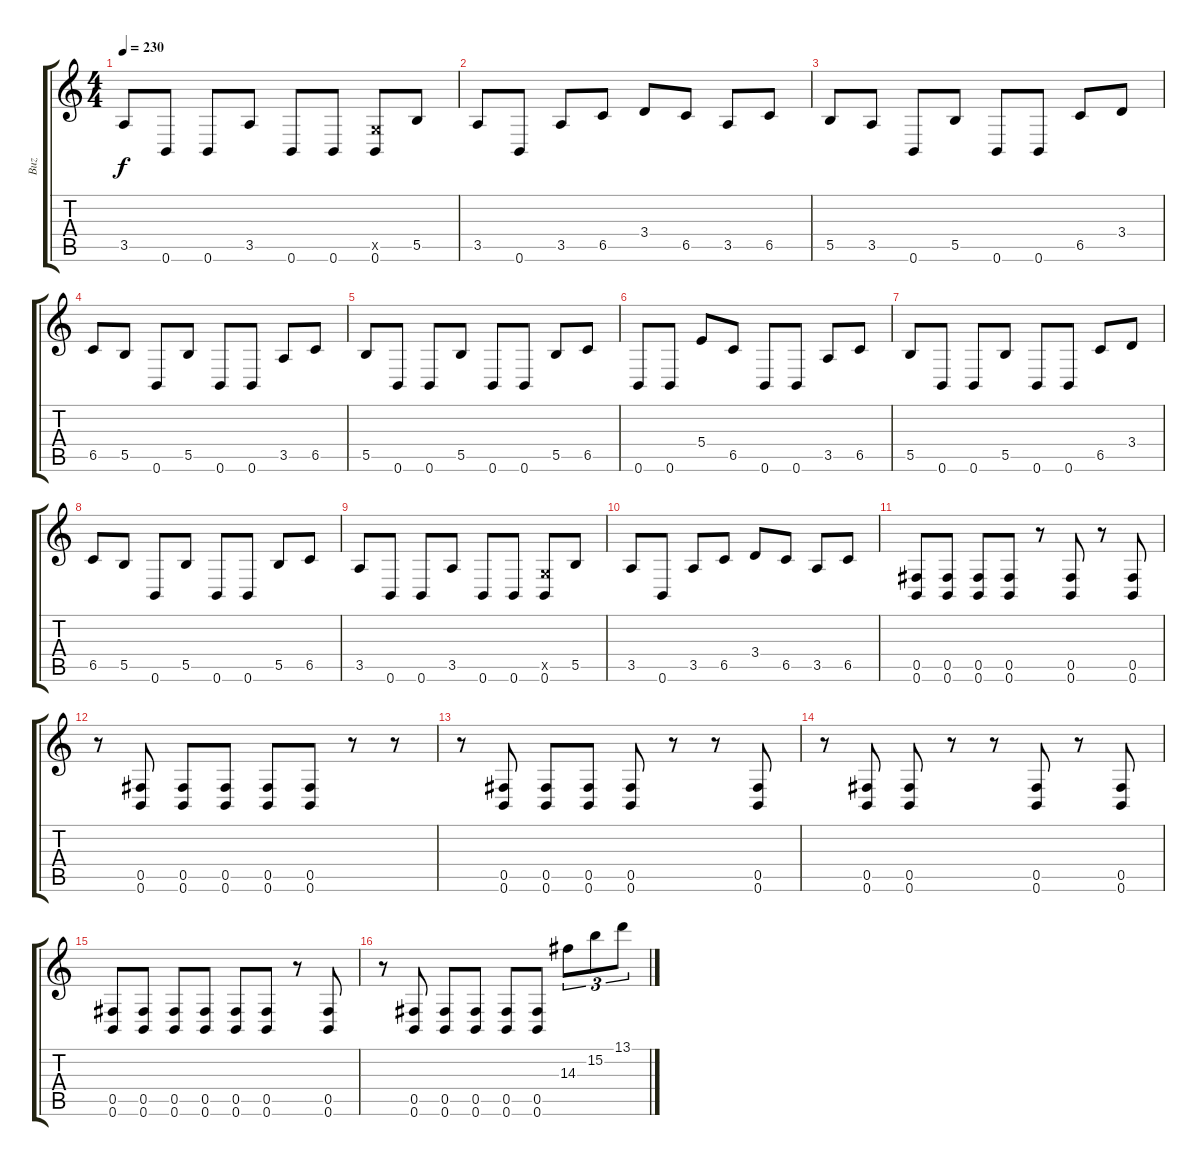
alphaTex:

\track ("Buz" "Buz") {instrument distortionguitar}
\staff {score tabs}
\tuning (Db4 Ab3 E3 B2 Gb2 B1) {hide}
\ts (4 4)
\tempo 230
\clef g2
\ks c
3.5.8{dy f} 0.6.8 0.6.8 3.5.8 0.6.8 0.6.8 (1.5{x} 0.6).8 5.5.8 |
3.5.8 0.6.8 3.5.8 6.5.8 3.4.8 6.5.8 3.5.8 6.5.8 |
5.5.8 3.5.8 0.6.8 5.5.8 0.6.8 0.6.8 6.5.8 3.4.8 |
6.5.8 5.5.8 0.6.8 5.5.8 0.6.8 0.6.8 3.5.8 6.5.8 |
5.5.8 0.6.8 0.6.8 5.5.8 0.6.8 0.6.8 5.5.8 6.5.8 |
0.6.8 0.6.8 5.4.8 6.5.8 0.6.8 0.6.8 3.5.8 6.5.8 |
5.5.8 0.6.8 0.6.8 5.5.8 0.6.8 0.6.8 6.5.8 3.4.8 |
6.5.8 5.5.8 0.6.8 5.5.8 0.6.8 0.6.8 5.5.8 6.5.8 |
3.5.8 0.6.8 0.6.8 3.5.8 0.6.8 0.6.8 (1.5{x} 0.6).8 5.5.8 |
3.5.8 0.6.8 3.5.8 6.5.8 3.4.8 6.5.8 3.5.8 6.5.8 |
(0.5 0.6).8 (0.5 0.6).8 (0.5 0.6).8 (0.5 0.6).8 r.8 (0.5 0.6).8 r.8 (0.5 0.6).8 |
r.8 (0.5 0.6).8 (0.5 0.6).8 (0.5 0.6).8 (0.5 0.6).8 (0.5 0.6).8 r.8 r.8 |
r.8 (0.5 0.6).8 (0.5 0.6).8 (0.5 0.6).8 (0.5 0.6).8 r.8 r.8 (0.5 0.6).8 |
r.8 (0.5 0.6).8 (0.5 0.6).8 r.8 r.8 (0.5 0.6).8 r.8 (0.5 0.6).8 |
(0.5 0.6).8 (0.5 0.6).8 (0.5 0.6).8 (0.5 0.6).8 (0.5 0.6).8 (0.5 0.6).8 r.8 (0.5 0.6).8 |
r.8 (0.5 0.6).8 (0.5 0.6).8 (0.5 0.6).8 (0.5 0.6).8 (0.5 0.6).8 14.3.8{tu (3 2)} 15.2.8{tu (3 2)} 13.1.8{tu (3 2)}
